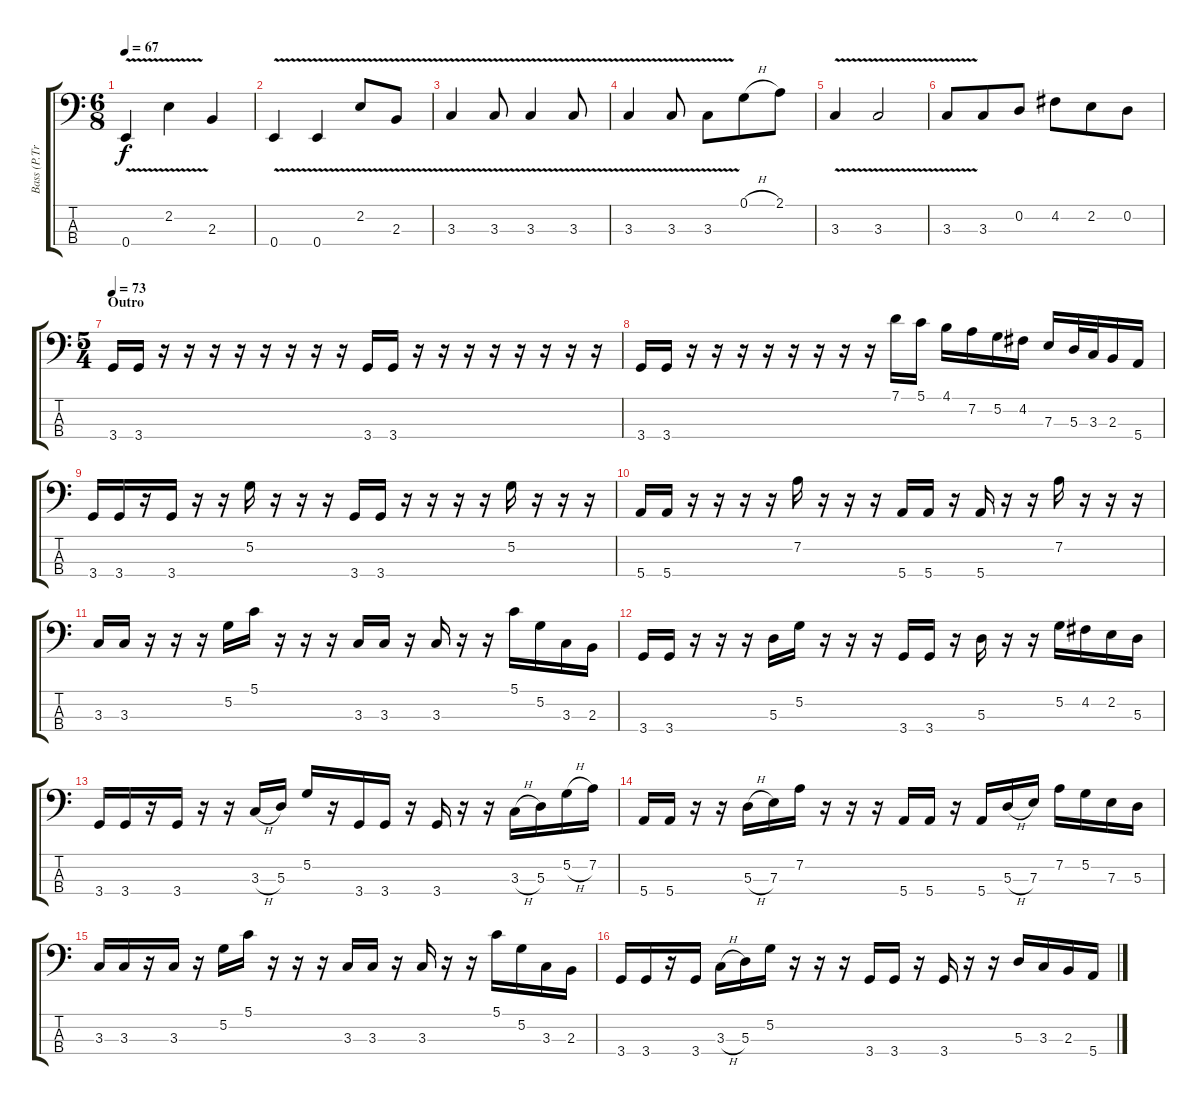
\track ("Bass (P.Trewavas)" "Bass (P.Tr") {instrument electricbassfinger}
\staff {score tabs}
\tuning (G2 D2 A1 E1) {hide}
\ts (6 8)
\tempo 67
\clef f4
\ks c
0.4{v}.4{dy f} 2.2{v}.4 2.3.4 |
0.4{v}.4 0.4{v}.4 2.2{v}.8 2.3{v}.8 |
3.3{v}.4 3.3{v}.8 3.3{v}.4 3.3{v}.8 |
3.3{v}.4 3.3{v}.8 3.3{v}.8 0.1{h}.8 2.1.8 |
3.3{v}.4 3.3{v}.2 |
3.3{v}.8 3.3.8 0.2.8 4.2.8 2.2.8 0.2.8 |
\ts (5 4)
\section ("" "Outro")
\tempo 73
3.4.16 3.4.16 r.16 r.16 r.16 r.16 r.16 r.16 r.16 r.16 3.4.16 3.4.16 r.16 r.16 r.16 r.16 r.16 r.16 r.16 r.16 |
3.4.16 3.4.16 r.16 r.16 r.16 r.16 r.16 r.16 r.16 r.16 7.1.16 5.1.16 4.1.16 7.2.16 5.2.16 4.2.16 7.3.16 5.3.32 3.3.32 2.3.16 5.4.16 |
3.4.16 3.4.16 r.16 3.4.16 r.16 r.16 5.2.16 r.16 r.16 r.16 3.4.16 3.4.16 r.16 r.16 r.16 r.16 5.2.16 r.16 r.16 r.16 |
5.4.16 5.4.16 r.16 r.16 r.16 r.16 7.2.16 r.16 r.16 r.16 5.4.16 5.4.16 r.16 5.4.16 r.16 r.16 7.2.16 r.16 r.16 r.16 |
3.3.16 3.3.16 r.16 r.16 r.16 5.2.16 5.1.16 r.16 r.16 r.16 3.3.16 3.3.16 r.16 3.3.16 r.16 r.16 5.1.16 5.2.16 3.3.16 2.3.16 |
3.4.16 3.4.16 r.16 r.16 r.16 5.3.16 5.2.16 r.16 r.16 r.16 3.4.16 3.4.16 r.16 5.3.16 r.16 r.16 5.2.16 4.2.16 2.2.16 5.3.16 |
3.4.16 3.4.16 r.16 3.4.16 r.16 r.16 3.3{h}.16 5.3.16 5.2.16 r.16 3.4.16 3.4.16 r.16 3.4.16 r.16 r.16 3.3{h}.16 5.3.16 5.2{h}.16 7.2.16 |
5.4.16 5.4.16 r.16 r.16 5.3{h}.16 7.3.16 7.2.16 r.16 r.16 r.16 5.4.16 5.4.16 r.16 5.4.16 5.3{h}.16 7.3.16 7.2.16 5.2.16 7.3.16 5.3.16 |
3.3.16 3.3.16 r.16 3.3.16 r.16 5.2.16 5.1.16 r.16 r.16 r.16 3.3.16 3.3.16 r.16 3.3.16 r.16 r.16 5.1.16 5.2.16 3.3.16 2.3.16 |
3.4.16 3.4.16 r.16 3.4.16 3.3{h}.16 5.3.16 5.2.16 r.16 r.16 r.16 3.4.16 3.4.16 r.16 3.4.16 r.16 r.16 5.3.16 3.3.16 2.3.16 5.4.16
